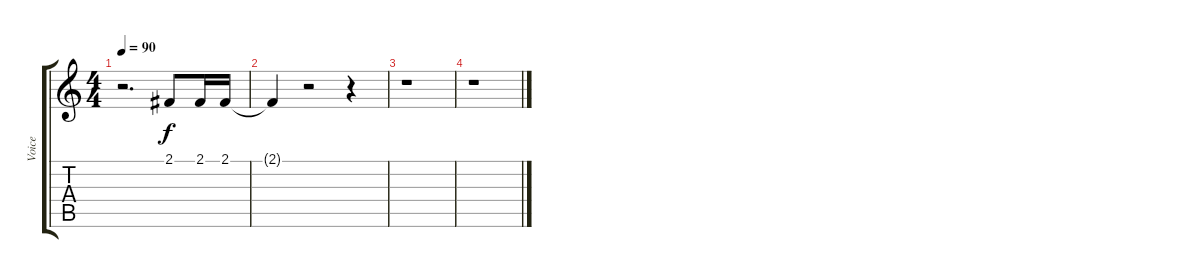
\track ("Voice" "Voice") {instrument trumpet}
\staff {score tabs}
\tuning (E4 B3 G3 D3 A2 E2) {hide}
\ts (4 4)
\tempo 90
\clef g2
\ks c
r.2{d dy f} 2.1.8{instrument breathnoise} 2.1.16 2.1.16 |
2.1{t}.4 r.2 r.4 |
r.1 |
r.1
